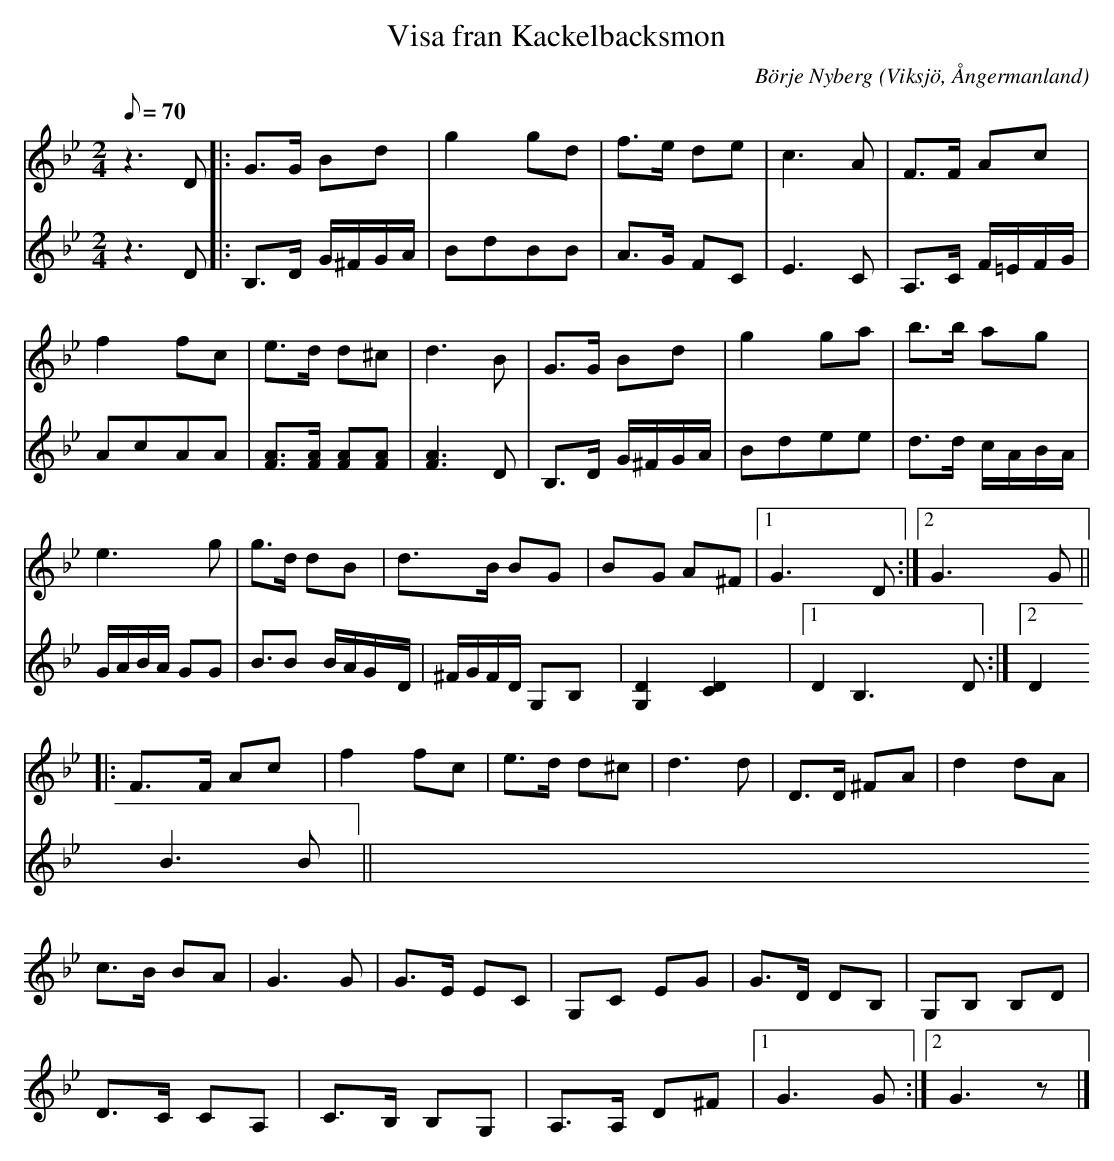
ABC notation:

X:1
T:Visa fran Kackelbacksmon
C:Börje Nyberg
O:Viksjö, Ångermanland
M:2/4
L:1/8
Q:70
K:Gm
V:1
z2> D2|: G>G Bd | g2 gd | f>e de | c2>A2 | F>F Ac |
f2 fc | e>d d^c | d2>B2 | G>G Bd |g2 ga | b>b ag |
e2> g2 | g>d dB |d>B BG |BG A^F |1 G2> D2 :|2 G2> G2 ||
|: F>F Ac | f2 fc | e>d d^c | d2>d2 | D>D ^FA | d2 dA |
c>B BA |G2> G2 | G>E EC | G,C EG | G>D DB, | G,B, B,D |
D>C CA, | C>B, B,G, | A,>A, D^F |1 G2> G2 :|2 G2> z2 |]
V:2
z2> D2 |: B,>D G/2^F/2G/2A/2 | BdBB | A>G FC | E2>C2 | A,>C F/2=E/2F/2G/2 |
AcAA | [AF]>[AF] [AF][AF] | [A2F2]> D2 | B,>D G/2^F/2G/2A/2 | Bdee | d>d c/2A/2B/2A/2 |
G/2A/2B/2A/2 GG | B>B2 B/2A/2G/2D/2 | ^F/2G/2F/2D/2 G,B, | [G,2D2] [C2D2] |1 D2B,2> D2 :|2 D2B2; >B2;2 ||
